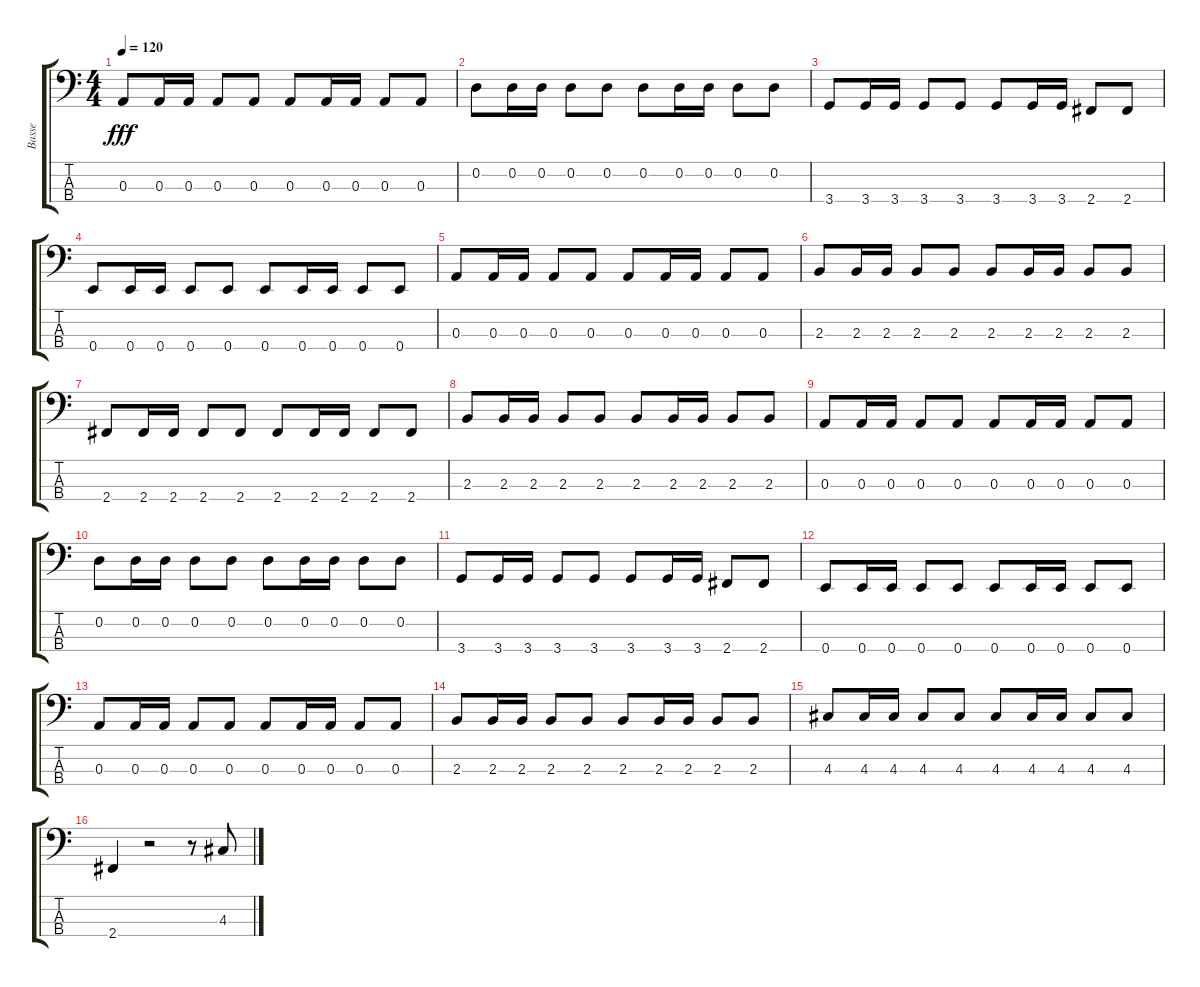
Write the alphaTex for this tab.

\track ("Basse" "Basse") {instrument electricbasspick}
\staff {score tabs}
\tuning (G2 D2 A1 E1) {hide}
\ts (4 4)
\tempo 120
\clef f4
\ks c
0.3.8{dy fff} 0.3.16 0.3.16 0.3.8 0.3.8 0.3.8 0.3.16 0.3.16 0.3.8 0.3.8 |
0.2.8 0.2.16 0.2.16 0.2.8 0.2.8 0.2.8 0.2.16 0.2.16 0.2.8 0.2.8 |
3.4.8 3.4.16 3.4.16 3.4.8 3.4.8 3.4.8 3.4.16 3.4.16 2.4.8 2.4.8 |
0.4.8 0.4.16 0.4.16 0.4.8 0.4.8 0.4.8 0.4.16 0.4.16 0.4.8 0.4.8 |
0.3.8 0.3.16 0.3.16 0.3.8 0.3.8 0.3.8 0.3.16 0.3.16 0.3.8 0.3.8 |
2.3.8 2.3.16 2.3.16 2.3.8 2.3.8 2.3.8 2.3.16 2.3.16 2.3.8 2.3.8 |
2.4.8 2.4.16 2.4.16 2.4.8 2.4.8 2.4.8 2.4.16 2.4.16 2.4.8 2.4.8 |
2.3.8 2.3.16 2.3.16 2.3.8 2.3.8 2.3.8 2.3.16 2.3.16 2.3.8 2.3.8 |
0.3.8 0.3.16 0.3.16 0.3.8 0.3.8 0.3.8 0.3.16 0.3.16 0.3.8 0.3.8 |
0.2.8 0.2.16 0.2.16 0.2.8 0.2.8 0.2.8 0.2.16 0.2.16 0.2.8 0.2.8 |
3.4.8 3.4.16 3.4.16 3.4.8 3.4.8 3.4.8 3.4.16 3.4.16 2.4.8 2.4.8 |
0.4.8 0.4.16 0.4.16 0.4.8 0.4.8 0.4.8 0.4.16 0.4.16 0.4.8 0.4.8 |
0.3.8 0.3.16 0.3.16 0.3.8 0.3.8 0.3.8 0.3.16 0.3.16 0.3.8 0.3.8 |
2.3.8 2.3.16 2.3.16 2.3.8 2.3.8 2.3.8 2.3.16 2.3.16 2.3.8 2.3.8 |
4.3.8 4.3.16 4.3.16 4.3.8 4.3.8 4.3.8 4.3.16 4.3.16 4.3.8 4.3.8 |
2.4.4 r.2 r.8 4.3.8
